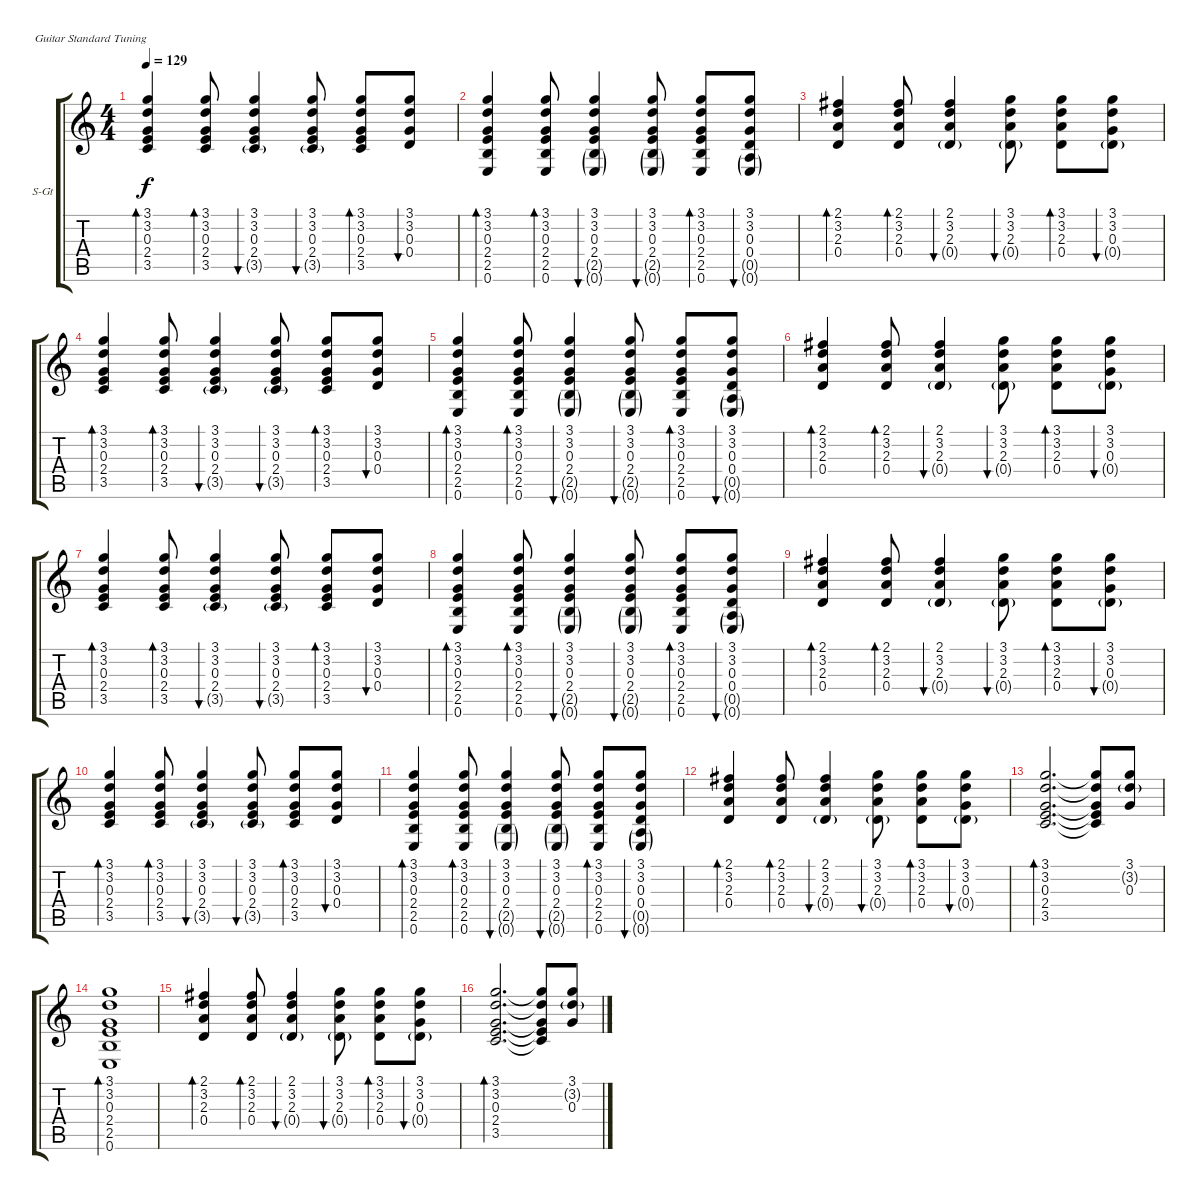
\bracketExtendMode groupsimilarinstruments
\firstSystemTrackNameOrientation horizontal
\otherSystemsTrackNameOrientation horizontal
\track ("Acoustic Guitar" "S-Gt") {instrument acousticguitarsteel}
\staff {score tabs}
\tuning (E4 B3 G3 D3 A2 E2)
\ts (4 4)
\tempo 129
\clef g2
\ks c
(3.1 3.2 0.3 2.4 3.5).4{bd 60 dy f} (3.1 3.2 0.3 2.4 3.5).8{bd 60} (3.1 3.2 0.3 2.4 3.5{g}).4{bu 60} (3.1 3.2 0.3 2.4 3.5{g}).8{bu 60} (3.1 3.2 0.3 2.4 3.5).8{bd 60} (3.1 3.2 0.3 0.4).8{bu 60} |
(3.1 3.2 0.3 2.4 2.5 0.6).4{bd 60} (3.1 3.2 0.3 2.4 2.5 0.6).8{bd 60} (3.1 3.2 0.3 2.4 2.5{g} 0.6{g}).4{bu 60} (3.1 3.2 0.3 2.4 2.5{g} 0.6{g}).8{bu 60} (3.1 3.2 0.3 2.4 2.5 0.6).8{bd 60} (3.1 3.2 0.3 0.4 0.5{g} 0.6{g}).8{bu 60} |
(2.1 3.2 2.3 0.4).4{bd 60} (2.1 3.2 2.3 0.4).8{bd 60} (2.1 3.2 2.3 0.4{g}).4{bu 60} (3.1 3.2 2.3 0.4{g}).8{bu 60} (3.1 3.2 2.3 0.4).8{bd 60} (3.1 3.2 0.3 0.4{g}).8{bu 60} |
(3.1 3.2 0.3 2.4 3.5).4{bd 60} (3.1 3.2 0.3 2.4 3.5).8{bd 60} (3.1 3.2 0.3 2.4 3.5{g}).4{bu 60} (3.1 3.2 0.3 2.4 3.5{g}).8{bu 60} (3.1 3.2 0.3 2.4 3.5).8{bd 60} (3.1 3.2 0.3 0.4).8{bu 60} |
(3.1 3.2 0.3 2.4 2.5 0.6).4{bd 60} (3.1 3.2 0.3 2.4 2.5 0.6).8{bd 60} (3.1 3.2 0.3 2.4 2.5{g} 0.6{g}).4{bu 60} (3.1 3.2 0.3 2.4 2.5{g} 0.6{g}).8{bu 60} (3.1 3.2 0.3 2.4 2.5 0.6).8{bd 60} (3.1 3.2 0.3 0.4 0.5{g} 0.6{g}).8{bu 60} |
(2.1 3.2 2.3 0.4).4{bd 60} (2.1 3.2 2.3 0.4).8{bd 60} (2.1 3.2 2.3 0.4{g}).4{bu 60} (3.1 3.2 2.3 0.4{g}).8{bu 60} (3.1 3.2 2.3 0.4).8{bd 60} (3.1 3.2 0.3 0.4{g}).8{bu 60} |
(3.1 3.2 0.3 2.4 3.5).4{bd 60} (3.1 3.2 0.3 2.4 3.5).8{bd 60} (3.1 3.2 0.3 2.4 3.5{g}).4{bu 60} (3.1 3.2 0.3 2.4 3.5{g}).8{bu 60} (3.1 3.2 0.3 2.4 3.5).8{bd 60} (3.1 3.2 0.3 0.4).8{bu 60} |
(3.1 3.2 0.3 2.4 2.5 0.6).4{bd 60} (3.1 3.2 0.3 2.4 2.5 0.6).8{bd 60} (3.1 3.2 0.3 2.4 2.5{g} 0.6{g}).4{bu 60} (3.1 3.2 0.3 2.4 2.5{g} 0.6{g}).8{bu 60} (3.1 3.2 0.3 2.4 2.5 0.6).8{bd 60} (3.1 3.2 0.3 0.4 0.5{g} 0.6{g}).8{bu 60} |
(2.1 3.2 2.3 0.4).4{bd 60} (2.1 3.2 2.3 0.4).8{bd 60} (2.1 3.2 2.3 0.4{g}).4{bu 60} (3.1 3.2 2.3 0.4{g}).8{bu 60} (3.1 3.2 2.3 0.4).8{bd 60} (3.1 3.2 0.3 0.4{g}).8{bu 60} |
(3.1 3.2 0.3 2.4 3.5).4{bd 60} (3.1 3.2 0.3 2.4 3.5).8{bd 60} (3.1 3.2 0.3 2.4 3.5{g}).4{bu 60} (3.1 3.2 0.3 2.4 3.5{g}).8{bu 60} (3.1 3.2 0.3 2.4 3.5).8{bd 60} (3.1 3.2 0.3 0.4).8{bu 60} |
(3.1 3.2 0.3 2.4 2.5 0.6).4{bd 60} (3.1 3.2 0.3 2.4 2.5 0.6).8{bd 60} (3.1 3.2 0.3 2.4 2.5{g} 0.6{g}).4{bu 60} (3.1 3.2 0.3 2.4 2.5{g} 0.6{g}).8{bu 60} (3.1 3.2 0.3 2.4 2.5 0.6).8{bd 60} (3.1 3.2 0.3 0.4 0.5{g} 0.6{g}).8{bu 60} |
(2.1 3.2 2.3 0.4).4{bd 60} (2.1 3.2 2.3 0.4).8{bd 60} (2.1 3.2 2.3 0.4{g}).4{bu 60} (3.1 3.2 2.3 0.4{g}).8{bu 60} (3.1 3.2 2.3 0.4).8{bd 60} (3.1 3.2 0.3 0.4{g}).8{bu 60} |
(3.1 3.2 0.3 2.4 3.5).2{d bd 60} (3.1{t} 3.2{t} 0.3{t} 2.4{t} 3.5{t}).8 (3.1 3.2{g} 0.3).8 |
(3.1 3.2 0.3 2.4 2.5 0.6).1{bd 60} |
(2.1 3.2 2.3 0.4).4{bd 60} (2.1 3.2 2.3 0.4).8{bd 60} (2.1 3.2 2.3 0.4{g}).4{bu 60} (3.1 3.2 2.3 0.4{g}).8{bu 60} (3.1 3.2 2.3 0.4).8{bd 60} (3.1 3.2 0.3 0.4{g}).8{bu 60} |
(3.1 3.2 0.3 2.4 3.5).2{d bd 60} (3.1{t} 3.2{t} 0.3{t} 2.4{t} 3.5{t}).8 (3.1 3.2{g} 0.3).8
